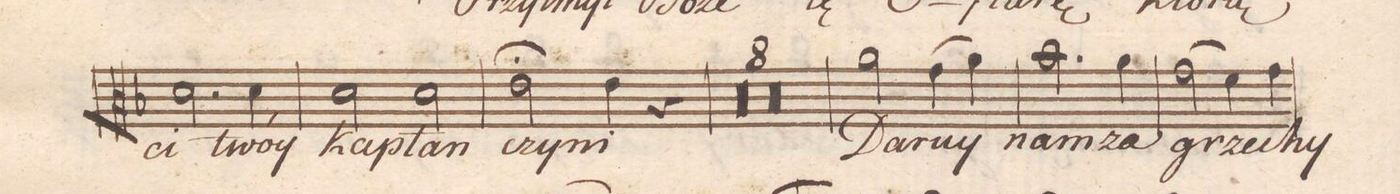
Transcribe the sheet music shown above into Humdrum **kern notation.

**kern	**text	**dynam
*I"Alto.	*	*
*clefC3	*	*
*k[b-]	*	*
*met(c|)	*	*
*M2/2	*	*
2.d\	Ci	.
4d\	twóy	.
=7	=7	=7
2d\	kap-	.
2d\	-łan	.
=8	=8	=8
2e;\	czy-	.
4e\	-ni	.
4r	.	.
=9	=9	=9
00r	.	.
=10	=10	=10
=11	=11	=11
=12	=12	=12
=13	=13	=13
00r	.	.
=14	=14	=14
=15	=15	=15
=16	=16	=16
=17	=17	=17
2a\	Da-	.
(4g\	-ruy	.
4a\)	.	.
=18	=18	=18
2.b-\	nam	.
4a\	za	.
=19	=19	=19
(2g\	grze-	.
4f\)	.	.
4g\	-chy	.
=20	=20	=20
*-	*-	*-
